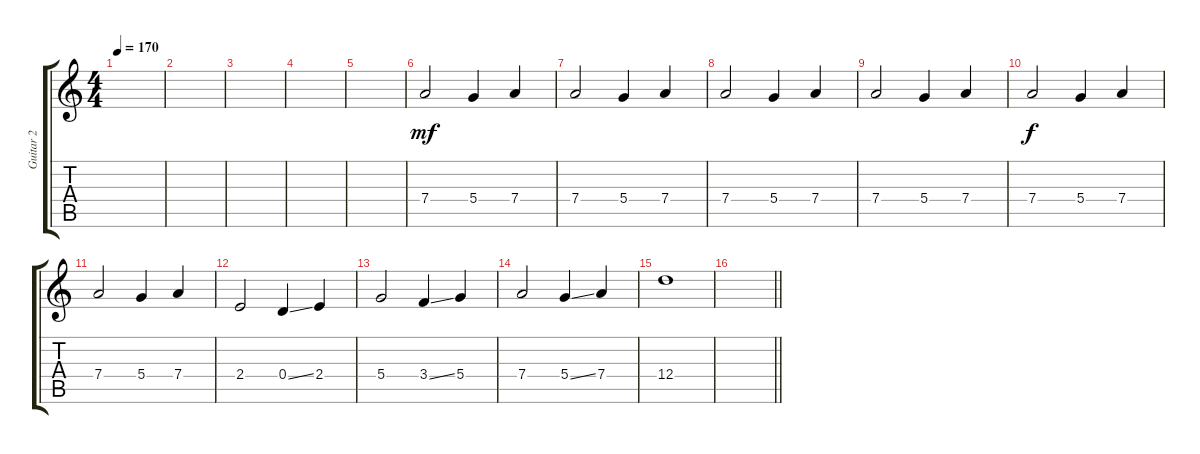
\track ("Guitar 2" "Guitar 2") {instrument distortionguitar}
\staff {score tabs}
\tuning (E4 B3 G3 D3 A2 E2) {hide}
\ts (4 4)
\tempo 170
\clef g2
\ks c
|
|
|
|
|
7.4.2{dy mf} 5.4.4 7.4.4 |
7.4.2 5.4.4 7.4.4 |
7.4.2 5.4.4 7.4.4 |
7.4.2 5.4.4 7.4.4 |
7.4.2{dy f} 5.4.4 7.4.4 |
7.4.2 5.4.4 7.4.4 |
2.4.2 0.4{ss}.4 2.4.4 |
5.4.2 3.4{ss}.4 5.4.4 |
7.4.2 5.4{ss}.4 7.4.4 |
12.4.1 |
\barLineRight lightlight
